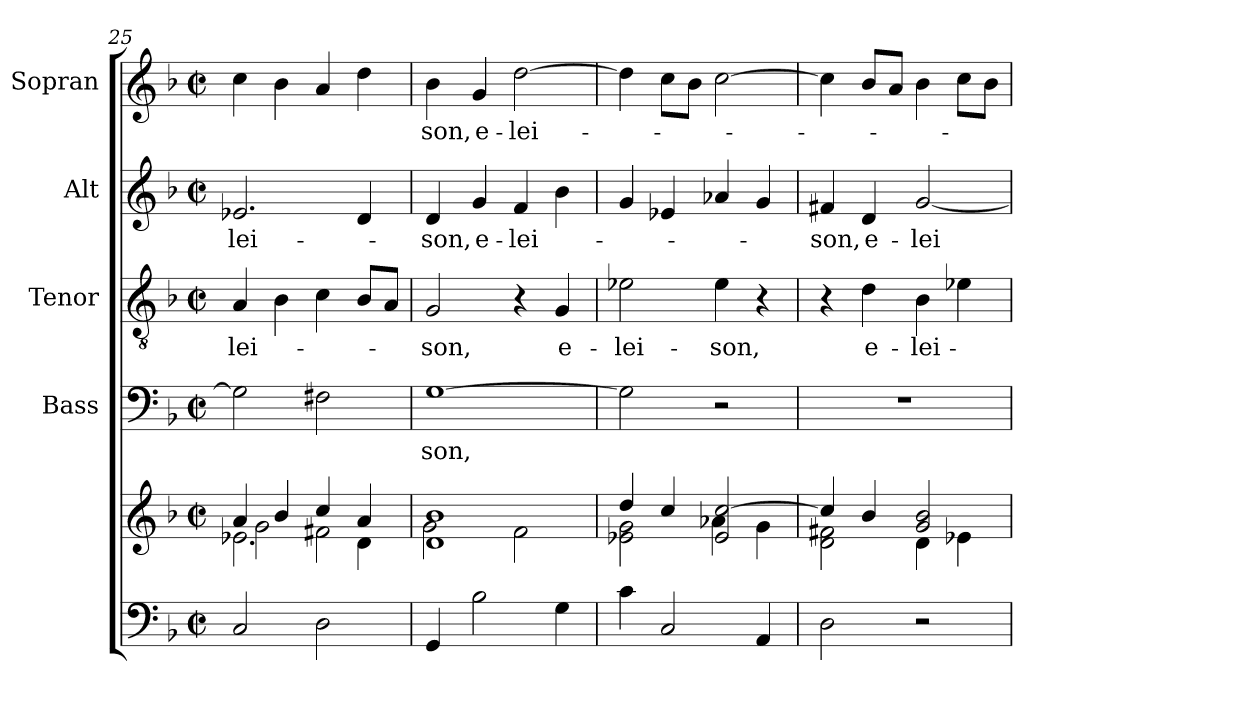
**kern	**kern	**kern	**text	**kern	**text	**kern	**text	**kern	**text
*part5	*part5	*part4	*part4	*part3	*part3	*part2	*part2	*part1	*part1
*staff6	*staff5	*staff4	*staff4	*staff3	*staff3	*staff2	*staff2	*staff1	*staff1
*	*	*I"Bass	*	*I"Tenor	*	*I"Alt	*	*I"Sopran	*
*	*	*I'B.	*	*I'T.	*	*I'A.	*	*I'S.	*
*clefF4	*clefG2	*clefF4	*	*clefGv2	*	*clefG2	*	*clefG2	*
*k[b-]	*k[b-]	*k[b-]	*	*k[b-]	*	*k[b-]	*	*k[b-]	*
*F:	*F:	*F:	*	*F:	*	*F:	*	*F:	*
*M2/2	*M2/2	*M2/2	*	*M2/2	*	*M2/2	*	*M2/2	*
*met(c|)	*met(c|)	*met(c|)	*	*met(c|)	*	*met(c|)	*	*met(c|)	*
=25	=25	=25	=25	=25	=25	=25	=25	=25	=25
*	*^	*	*	*	*	*	*	*	*
*	*	*^	*	*	*	*	*	*	*	*
!	!	!	!	!	!	!	!LO:LY:b	!	!LO:LY:b	!	!
2C/	4a/	2.e-X\	2g\	2G\]	.	4A/	-lei-	2.e-X/	-lei-	4cc\	.
.	4b-/	.	.	.	.	4B-\	.	.	.	4b-\	.
2D\	4cc/	.	2f#X\	2F#X\	.	4c\	.	.	.	4a/	.
.	4a/	4d\	.	.	.	8B-/L	.	4d/	.	4dd\	.
.	.	.	.	.	.	8A/J	.	.	.	.	.
*	*	*v	*v	*	*	*	*	*	*	*	*
=26	=26	=26	=26	=26	=26	=26	=26	=26	=26	=26
!	!	!	!	!LO:LY:b	!	!LO:LY:b	!	!LO:LY:b	!	!LO:LY:b
4GG/	1d 1b-	2g\	[1G	-son,	2G/	-son,	4d/	-son,	4b-\	-son,
!	!	!	!	!	!	!	!	!LO:LY:b	!	!LO:LY:b
2B-\	.	.	.	.	.	.	4g/	e-	4g/	e-
!	!	!	!	!	!	!	!	!LO:LY:b	!	!LO:LY:b
.	.	2f\	.	.	4r	.	4f/	-lei-	[2dd\	-lei-
!	!	!	!	!	!	!LO:LY:b	!	!	!	!
4G\	.	.	.	.	4G/	e-	4b-\	.	.	.
=27	=27	=27	=27	=27	=27	=27	=27	=27	=27	=27
!	!	!	!	!	!	!LO:LY:b	!	!	!	!
4c\	4dd/	2e-X\ 2g\	2G\]	.	2e-X\	-lei-	4g/	.	4dd\]	.
2C/	4cc/	.	.	.	.	.	4e-X/	.	8cc\L	.
.	.	.	.	.	.	.	.	.	8b-\J	.
!	!	!	!	!	!	!LO:LY:b	!	!	!	!
.	2e-/ [>2cc/	4a-X\	2r	.	4e-\	-son,	4a-X/	.	[2cc\	.
4AA/	.	4g\	.	.	4r	.	4g/	.	.	.
=28	=28	=28	=28	=28	=28	=28	=28	=28	=28	=28
!	!	!	!	!	!	!	!	!LO:LY:b	!	!
2D\	4cc/]	2d\ 2f#X\	1r	.	4r	.	4f#X/	-son,	4cc\]	.
!	!	!	!	!	!	!LO:LY:b	!	!LO:LY:b	!	!
.	4b-/	.	.	.	4d\	e-	4d/	e-	8b-/L	.
.	.	.	.	.	.	.	.	.	8a/J	.
!	!	!	!	!	!	!LO:LY:b	!	!LO:LY:b	!	!
2r	2g/ 2b-/	4d\	.	.	4B-\	-lei-	[2g/	-lei-	4b-\	.
.	.	4e-X\	.	.	4e-X\	.	.	.	8cc\L	.
.	.	.	.	.	.	.	.	.	8b-\J	.
*	*v	*v	*	*	*	*	*	*	*	*
=	=	=	=	=	=	=	=	=	=
*-	*-	*-	*-	*-	*-	*-	*-	*-	*-
